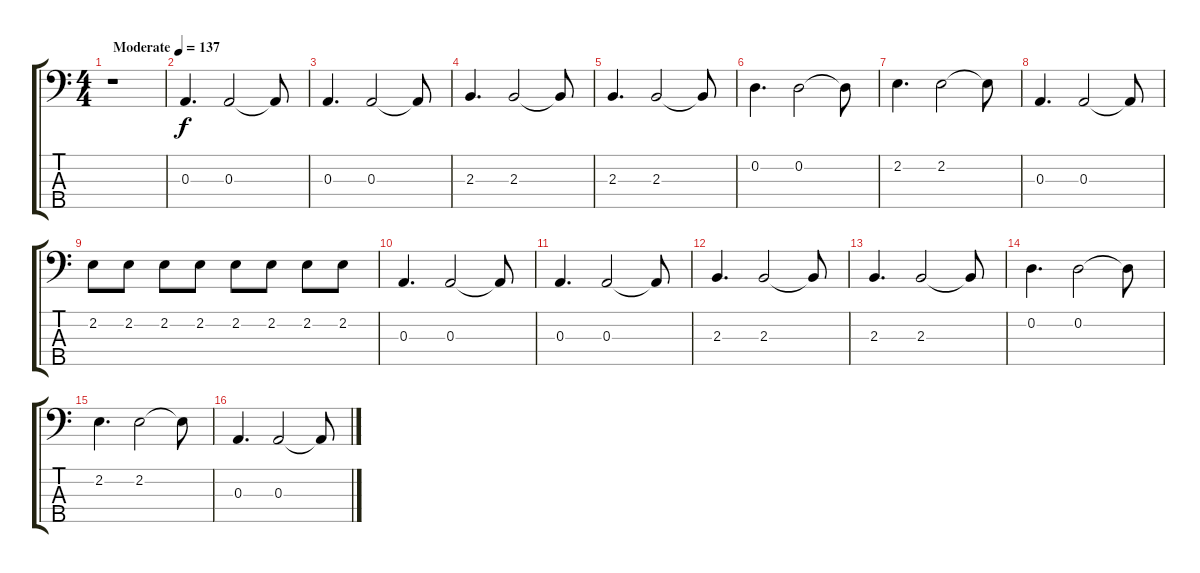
\track "" {instrument electricbassfinger}
\staff {score tabs}
\tuning (G2 D2 A1 E1 B0) {hide}
\ts (4 4)
\tempo (137 "Moderate")
\clef f4
\ks c
r.1{dy f instrument electricbassfinger} |
0.3.4{d} 0.3.2 0.3{t}.8 |
0.3.4{d} 0.3.2 0.3{t}.8 |
2.3.4{d} 2.3.2 2.3{t}.8 |
2.3.4{d} 2.3.2 2.3{t}.8 |
0.2.4{d} 0.2.2 0.2{t}.8 |
2.2.4{d} 2.2.2 2.2{t}.8 |
0.3.4{d} 0.3.2 0.3{t}.8 |
2.2.8 2.2.8 2.2.8 2.2.8 2.2.8 2.2.8 2.2.8 2.2.8 |
0.3.4{d} 0.3.2 0.3{t}.8 |
0.3.4{d} 0.3.2 0.3{t}.8 |
2.3.4{d} 2.3.2 2.3{t}.8 |
2.3.4{d} 2.3.2 2.3{t}.8 |
0.2.4{d} 0.2.2 0.2{t}.8 |
2.2.4{d} 2.2.2 2.2{t}.8 |
0.3.4{d} 0.3.2 0.3{t}.8
